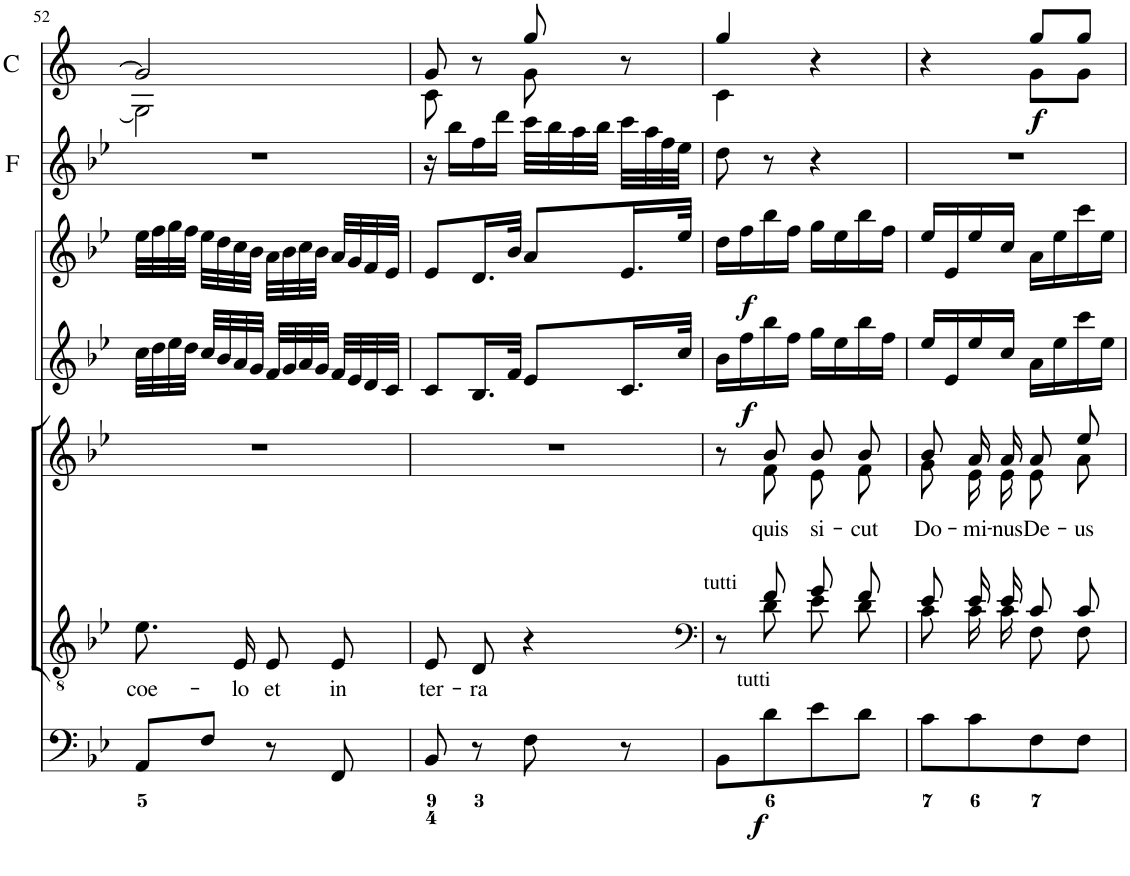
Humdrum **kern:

**kern	**dynam	**kern	**text	**kern	**text	**kern	**dynam	**kern	**dynam	**kern	**kern	**dynam
*part7	*part7	*part6	*part6	*part5	*part5	*part4	*part4	*part3	*part3	*part2	*part1	*part1
*staff7	*staff7	*staff6	*staff6	*staff5	*staff5	*staff4	*staff4	*staff3	*staff3	*staff2	*staff1	*staff1
*I"Organ	*	*I"Voice	*	*I"Voice	*	*I"Violin	*	*I"Violin	*	*I"Flauto vel Oboe	*I"Corni Bassi in B[b]	*
*	*	*	*	*	*	*I'Vln	*	*I'Vln	*	*I'F	*I'C	*
!!LO:PB:g=z
*clefF4	*	*clefGv2	*	*clefG2	*	*clefG2	*	*clefG2	*	*clefG2	*clefG2	*
*	*	*	*	*	*	*	*	*	*	*	*Trd1c2	*
*k[b-e-]	*	*k[b-e-]	*	*k[b-e-]	*	*k[b-e-]	*	*k[b-e-]	*	*k[b-e-]	*k[]	*
*M2/4	*	*M2/4	*	*M2/4	*	*M2/4	*	*M2/4	*	*M2/4	*M2/4	*
=52	=52	=52	=52	=52	=52	=52	=52	=52	=52	=52	=52	=52
!	!	!	!LO:LY:b	!	!	!	!	!	!	!	!	!
*	*	*	*	*	*	*	*	*	*	*	*^	*
8AA/L	.	8.e-/L	coe-	2r	.	32cc\LLL	.	32ee-\LLL	.	2r	2g/]	2G\]	.
.	.	.	.	.	.	32dd\	.	32ff\	.	.	.	.	.
.	.	.	.	.	.	32ee-\	.	32gg\	.	.	.	.	.
.	.	.	.	.	.	32dd\JJJ	.	32ff\JJJ	.	.	.	.	.
8F/J	.	.	.	.	.	32cc/LLL	.	32ee-\LLL	.	.	.	.	.
.	.	.	.	.	.	32b-/	.	32dd\	.	.	.	.	.
!	!	!	!LO:LY:b	!	!	!	!	!	!	!	!	!	!
.	.	16E-/Jk	-lo	.	.	32a/	.	32cc\	.	.	.	.	.
.	.	.	.	.	.	32g/JJJ	.	32b-\JJJ	.	.	.	.	.
!	!	!	!LO:LY:b	!	!	!	!	!	!	!	!	!	!
8r	.	8E-/L	et	.	.	32f/LLL	.	32a\LLL	.	.	.	.	.
.	.	.	.	.	.	32g/	.	32b-\	.	.	.	.	.
.	.	.	.	.	.	32a/	.	32cc\	.	.	.	.	.
.	.	.	.	.	.	32g/JJJ	.	32b-\JJJ	.	.	.	.	.
!	!	!	!LO:LY:b	!	!	!	!	!	!	!	!	!	!
8FF/	.	8E-/J	in	.	.	32f/LLL	.	32a/LLL	.	.	.	.	.
.	.	.	.	.	.	32e-/	.	32g/	.	.	.	.	.
.	.	.	.	.	.	32d/	.	32f/	.	.	.	.	.
.	.	.	.	.	.	32c/JJJ	.	32e-/JJJ	.	.	.	.	.
=53	=53	=53	=53	=53	=53	=53	=53	=53	=53	=53	=53	=53	=53
!	!	!	!LO:LY:b	!	!	!	!	!	!	!	!	!	!
8BB-/	.	8E-/L	ter-	2r	.	8c/L	.	8e-/L	.	16r	8g/	8c\	.
.	.	.	.	.	.	.	.	.	.	16bb-\LL	.	.	.
!	!	!	!LO:LY:b	!	!	!	!	!	!	!	!	!	!
8r	.	8D/J	-ra	.	.	16.B-/L	.	16.d/L	.	16ff\	8r	8ryy	.
.	.	.	.	.	.	.	.	.	.	16ddd\JJ	.	.	.
.	.	.	.	.	.	32f/JJk	.	32b-/JJk	.	.	.	.	.
8F\	.	4r	.	.	.	8e-/L	.	8a/L	.	32ccc\LLL	8gg/	8g\	.
.	.	.	.	.	.	.	.	.	.	32bb-\	.	.	.
.	.	.	.	.	.	.	.	.	.	32aa\	.	.	.
.	.	.	.	.	.	.	.	.	.	32bb-\JJJ	.	.	.
8r	.	.	.	.	.	16.c/L	.	16.e-/L	.	32ccc\LLL	8r	8ryy	.
.	.	.	.	.	.	.	.	.	.	32aa\	.	.	.
.	.	.	.	.	.	.	.	.	.	32ff\	.	.	.
.	.	.	.	.	.	32cc/JJk	.	32ee-/JJk	.	32ee-\JJJ	.	.	.
=54	=54	=54	=54	=54	=54	=54	=54	=54	=54	=54	=54	=54	=54
*	*	*clefF4	*	*	*	*	*	*	*	*	*	*	*
*	*	*^	*	*^	*	*	*	*	*	*	*	*	*
8BB-\L	.	8r	8ryy	.	8r	8ryy	.	16b-\LL	.	16dd\LL	.	8dd\	4gg/	4c\	.
!	!	!	!	!	!	!	!	!	!LO:DY:b	!	!LO:DY:b	!	!	!	!
.	.	.	.	.	.	.	.	16ff\	f	16ff\	f	.	.	.	.
!	!	!LO:TX:a:t=tutti	!	!	!	!	!	!	!	!	!	!	!	!	!
!LO:TX:a:t=tutti	!	!	!	!	!	!	!	!	!	!	!	!	!	!	!
!	!LO:DY:b	!	!	!	!	!	!LO:LY:b	!	!	!	!	!	!	!	!
8d\	f	8f/	8d\	.	8b-/	8f\	quis	16bb-\	.	16bb-\	.	8r	.	.	.
.	.	.	.	.	.	.	.	16ff\JJ	.	16ff\JJ	.	.	.	.	.
!	!	!	!	!	!	!	!LO:LY:b	!	!	!	!	!	!	!	!
8e-\	.	8g/L	8e-\L	.	8b-/L	8e-\L	si-	16gg\LL	.	16gg\LL	.	4r	4r	4ryy	.
.	.	.	.	.	.	.	.	16ee-\	.	16ee-\	.	.	.	.	.
!	!	!	!	!	!	!	!LO:LY:b	!	!	!	!	!	!	!	!
8d\J	.	8f/J	8d\J	.	8b-/J	8f\J	-cut	16bb-\	.	16bb-\	.	.	.	.	.
.	.	.	.	.	.	.	.	16ff\JJ	.	16ff\JJ	.	.	.	.	.
=55	=55	=55	=55	=55	=55	=55	=55	=55	=55	=55	=55	=55	=55	=55	=55
!	!	!	!	!	!	!	!LO:LY:b	!	!	!	!	!	!	!	!
8c\L	.	8e-/L	8c\L	.	8b-/L	8g\L	Do-	16ee-/LL	.	16ee-/LL	.	2r	4r	4ryy	.
.	.	.	.	.	.	.	.	16e-/	.	16e-/	.	.	.	.	.
!	!	!	!	!	!	!	!LO:LY:b	!	!	!	!	!	!	!	!
8c\	.	16e-/L	16c\L	.	16a/L	16e-\L	-mi-	16ee-/	.	16ee-/	.	.	.	.	.
!	!	!	!	!	!	!	!LO:LY:b	!	!	!	!	!	!	!	!
.	.	16e-/JJ	16c\JJ	.	16a/JJ	16e-\JJ	-nus	16cc/JJ	.	16cc/JJ	.	.	.	.	.
!	!	!	!	!	!	!	!LO:LY:b	!	!	!	!	!	!	!	!LO:DY:b
8F\	.	8c/L	8F\L	.	8a/L	8e-\L	De-	16a\LL	.	16a\LL	.	.	8gg/L	8g\L	f
.	.	.	.	.	.	.	.	16ee-\	.	16ee-\	.	.	.	.	.
!	!	!	!	!	!	!	!LO:LY:b	!	!	!	!	!	!	!	!
8F\J	.	8c/J	8F\J	.	8ee-/J	8a\J	-us	16ccc\	.	16ccc\	.	.	8gg/J	8g\J	.
.	.	.	.	.	.	.	.	16ee-\JJ	.	16ee-\JJ	.	.	.	.	.
*	*	*v	*v	*	*	*	*	*	*	*	*	*	*v	*v	*
*	*	*	*	*v	*v	*	*	*	*	*	*	*	*
=	=	=	=	=	=	=	=	=	=	=	=	=
*-	*-	*-	*-	*-	*-	*-	*-	*-	*-	*-	*-	*-
